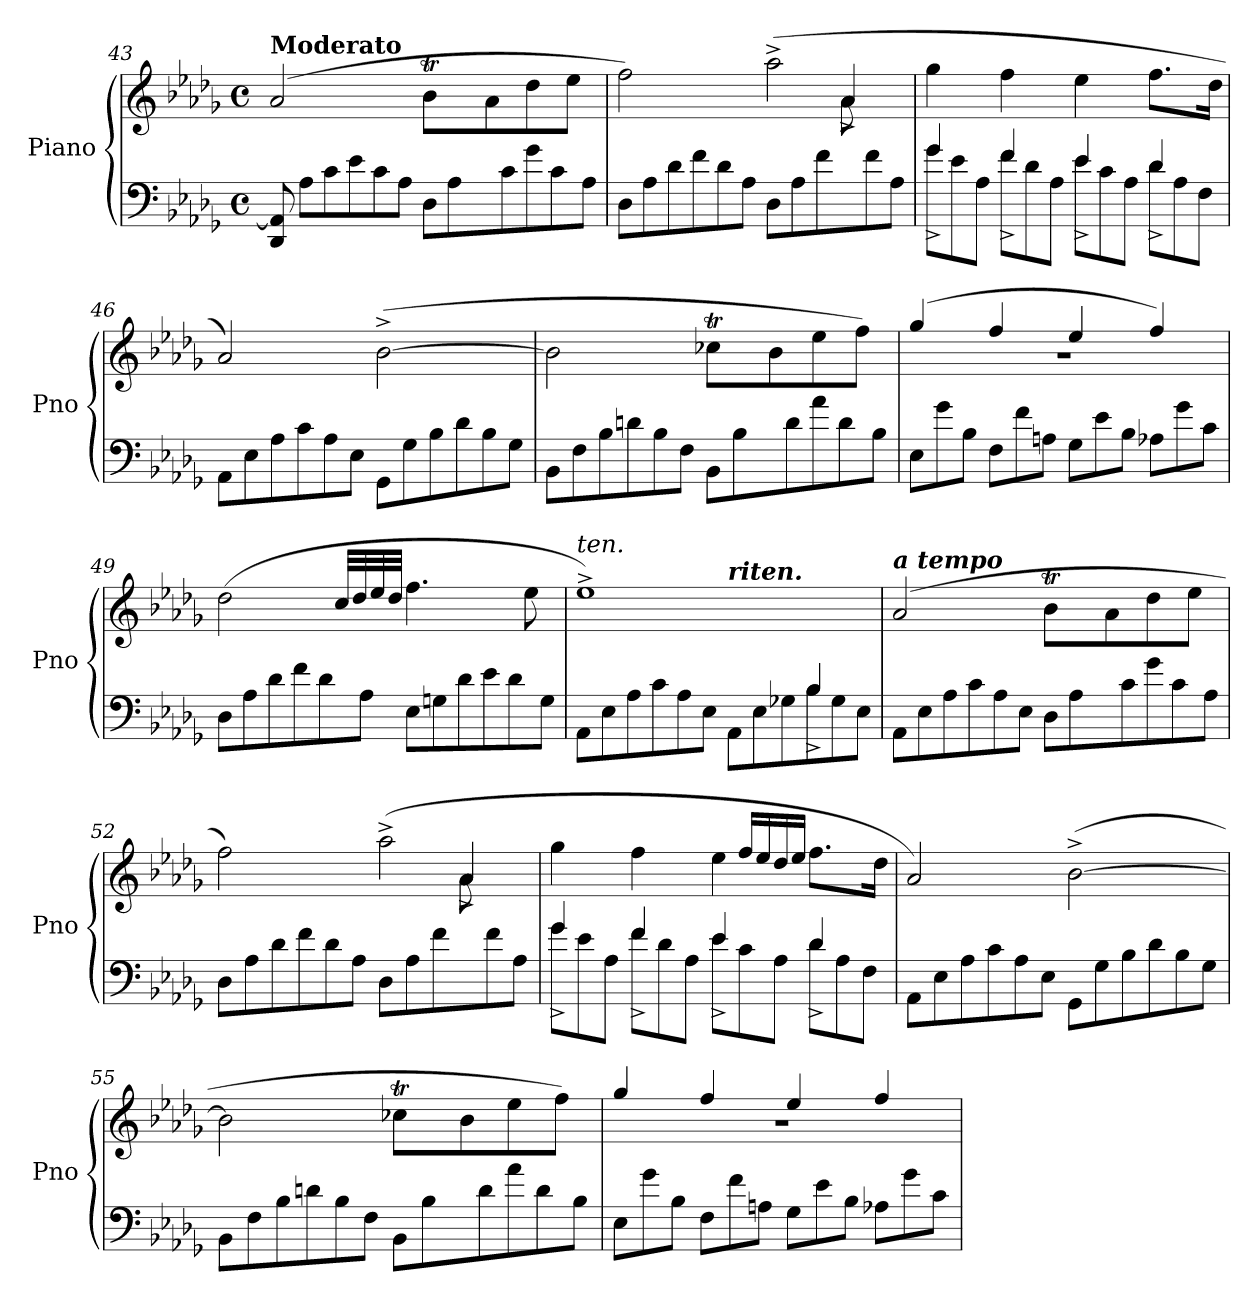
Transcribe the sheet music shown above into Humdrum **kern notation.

**kern	**kern
*part1	*part1
*staff2	*staff1
*I"Piano	*
*I'Pno	*
!!LO:LB:g=z
*clefF4	*clefG2
*k[b-e-a-d-g-]	*k[b-e-a-d-g-]
*M4/4	*M4/4
*met(c)	*met(c)
*Xtuplet	*
*MM80	*MM80
=43	=43
*	*^
!	!LO:TX:a:B:t=Moderato	!
12DD-/ 12AA-/]	(>2a-/	2ryy
12A-\L	.	.
12c\	.	.
12e-\	.	.
12c\	.	.
12A-\J	.	.
*	*	*Xtuplet
12D-\L	8b-T\L	12ryy
12A-\	.	48b-yy
.	.	48ccyy
.	8a-\	4.ryy
12c\	.	.
12g-\	8dd-\	.
12c\	.	.
.	8ee-\J	.
12A-\J	.	.
=44	=44	=44
*	*	*^
12D-\L	2ff\)	2.ryy	2.ryy
12A-\	.	.	.
12d-\	.	.	.
12f\	.	.	.
12d-\	.	.	.
12A-\J	.	.	.
12D-\L	(>2aa-^\	.	.
12A-\	.	.	.
12f\	.	.	.
12ryy	.	4a-^/	12a-\
12f\	.	.	6ryy
12A-\J	.	.	.
*	*v	*v	*v
=45	=45
*^	*
12g-\L	4g-^/	4gg-\
12e-\	.	.
12A-\J	.	.
12f\L	4f^/	4ff\
12d-\	.	.
12A-\J	.	.
12e-\L	4e-^/	4ee-\
12c\	.	.
12A-\J	.	.
12d-\L	4d-^/	8.ff\L
12A-\	.	.
12F\J	.	.
.	.	16dd-\Jk
*v	*v	*
!!LO:LB:g=z
=46	=46
12AA-\L	2a-/)
12E-\	.
12A-\	.
12c\	.
12A-\	.
12E-\J	.
12GG-\L	(>[2b-^\
12G-\	.
12B-\	.
12d-\	.
12B-\	.
12G-\J	.
!!LO:LB:g=z
=47	=47
*	*^
12BB-\L	2b-\]	2ryy
12F\	.	.
12B-\	.	.
12dn\	.	.
12B-\	.	.
12F\J	.	.
12BB-\L	8cc-XT\L	12ryy
12B-\	.	48cc-yy
.	.	48dd-yy
.	8b-\	4.ryy
12d\	.	.
12a-\	8ee-\	.
12d\	.	.
.	8ff\J)	.
12B-\J	.	.
=48	=48	=48
12E-\L	(>4gg-/	1r
12g-\	.	.
12B-\J	.	.
12F\L	4ff/	.
12f\	.	.
12An\J	.	.
12G-\L	4ee-/	.
12e-\	.	.
12B-\J	.	.
12A-X\L	4ff/)	.
12g-\	.	.
12c\J	.	.
=49	=49	=49
12D-\L	(>2dd-\	4.ryy
12A-\	.	.
12d-\	.	.
12f\	.	.
12d-\	.	.
.	.	32cc/LLL
.	.	32dd-/
12A-\J	.	.
.	.	32ee-/
.	.	32dd-/JJJ
12E-\L	4.ff\	2ryy
12Gn\	.	.
12d-\	.	.
12e-\	.	.
12d-\	.	.
.	8ee-\	.
12G\J	.	.
!!LO:PB:g=z	!!
=50	=50	=50
*^	*	*
!	!	!LO:TX:a:i:t=ten.	!
12AA-\L	2.ryy	1ee-^)	2ryy
12E-\	.	.	.
12A-\	.	.	.
12c\	.	.	.
12A-\	.	.	.
12E-\J	.	.	.
!	!	!	!LO:TX:a:Bi:t=riten.
12AA-\L	.	.	2ryy
12E-\	.	.	.
12G-X\	.	.	.
12B-\	4B-^/	.	.
12G-\	.	.	.
12E-\J	.	.	.
*v	*v	*	*
!!LO:LB:g=z	!!
=51	=51	=51
!	!LO:TX:a:Bi:t=a tempo	!
12AA-\L	(>2a-/	2ryy
12E-\	.	.
12A-\	.	.
12c\	.	.
12A-\	.	.
12E-\J	.	.
12D-\L	8b-T\L	12ryy
12A-\	.	48b-yy
.	.	48ccyy
.	8a-\	4.ryy
12c\	.	.
12g-\	8dd-\	.
12c\	.	.
.	8ee-\J	.
12A-\J	.	.
=52	=52	=52
*	*	*^
12D-\L	2ff\)	2.ryy	2.ryy
12A-\	.	.	.
12d-\	.	.	.
12f\	.	.	.
12d-\	.	.	.
12A-\J	.	.	.
12D-\L	(>2aa-^\	.	.
12A-\	.	.	.
12f\	.	.	.
12ryy	.	4a-^/	12a-\
12f\	.	.	6ryy
12A-\J	.	.	.
*	*	*v	*v
=53	=53	=53
*^	*	*
12g-\L	4g-^/	4gg-\	2ryy
12e-\	.	.	.
12A-\J	.	.	.
12f\L	4f^/	4ff\	.
12d-\	.	.	.
12A-\J	.	.	.
12e-\L	4e-^/	4ee-\	12ryy
12c\	.	.	24ff/LL
.	.	.	24ee-/
12A-\J	.	.	24dd-/
.	.	.	24ee-/JJ
12d-\L	4d-^/	8.ff\L	4ryy
12A-\	.	.	.
12F\J	.	.	.
.	.	16dd-\Jk	.
*v	*v	*	*
*	*v	*v
!!LO:LB:g=z
=54	=54
12AA-\L	2a-/)
12E-\	.
12A-\	.
12c\	.
12A-\	.
12E-\J	.
12GG-\L	(>[2b-^\
12G-\	.
12B-\	.
12d-\	.
12B-\	.
12G-\J	.
!!LO:LB:g=z
=55	=55
*	*^
12BB-\L	2b-\]	2ryy
12F\	.	.
12B-\	.	.
12dn\	.	.
12B-\	.	.
12F\J	.	.
12BB-\L	8cc-XT\L	12ryy
12B-\	.	48cc-yy
.	.	48dd-yy
.	8b-\	4.ryy
12d\	.	.
12a-\	8ee-\	.
12d\	.	.
.	8ff\J)	.
12B-\J	.	.
=56	=56	=56
12E-\L	4gg-/	1r
12g-\	.	.
12B-\J	.	.
12F\L	4ff/	.
12f\	.	.
12An\J	.	.
12G-\L	4ee-/	.
12e-\	.	.
12B-\J	.	.
12A-X\L	4ff/	.
12g-\	.	.
12c\J	.	.
*	*v	*v
=	=
*-	*-
